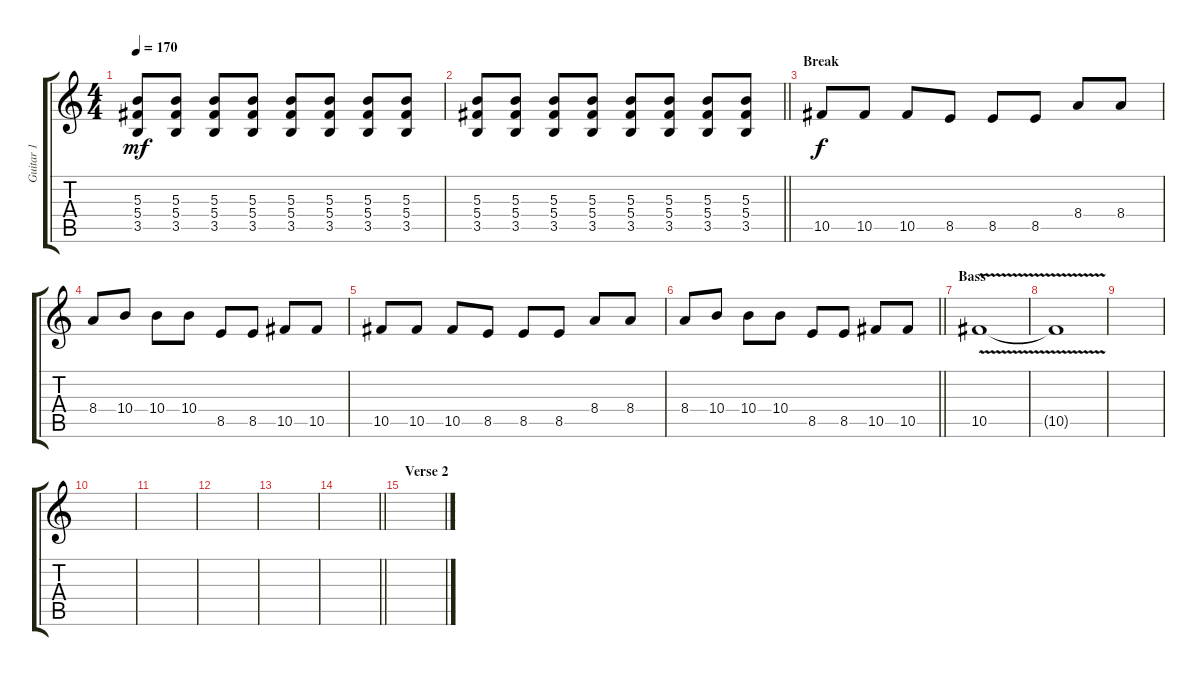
\track ("Guitar 1" "Guitar 1") {instrument distortionguitar}
\staff {score tabs}
\tuning (Eb4 Bb3 Gb3 Db3 Ab2 Eb2) {hide}
\ts (4 4)
\tempo 170
\clef g2
\ks c
(5.3 5.4 3.5).8{dy mf} (5.3 5.4 3.5).8 (5.3 5.4 3.5).8 (5.3 5.4 3.5).8 (5.3 5.4 3.5).8 (5.3 5.4 3.5).8 (5.3 5.4 3.5).8 (5.3 5.4 3.5).8 |
\barLineRight lightlight
(5.3 5.4 3.5).8 (5.3 5.4 3.5).8 (5.3 5.4 3.5).8 (5.3 5.4 3.5).8 (5.3 5.4 3.5).8 (5.3 5.4 3.5).8 (5.3 5.4 3.5).8 (5.3 5.4 3.5).8 |
\section ("" "Break")
10.5.8{dy f} 10.5.8 10.5.8 8.5.8 8.5.8 8.5.8 8.4.8 8.4.8 |
8.4.8 10.4.8 10.4.8 10.4.8 8.5.8 8.5.8 10.5.8 10.5.8 |
10.5.8 10.5.8 10.5.8 8.5.8 8.5.8 8.5.8 8.4.8 8.4.8 |
\barLineRight lightlight
8.4.8 10.4.8 10.4.8 10.4.8 8.5.8 8.5.8 10.5.8 10.5.8 |
\section ("" "Bass")
10.5{v}.1{volume 0 instrument distortionguitar} |
10.5{t}.1 |
|
|
|
|
|
\barLineRight lightlight
|
\section ("" "Verse 2")
